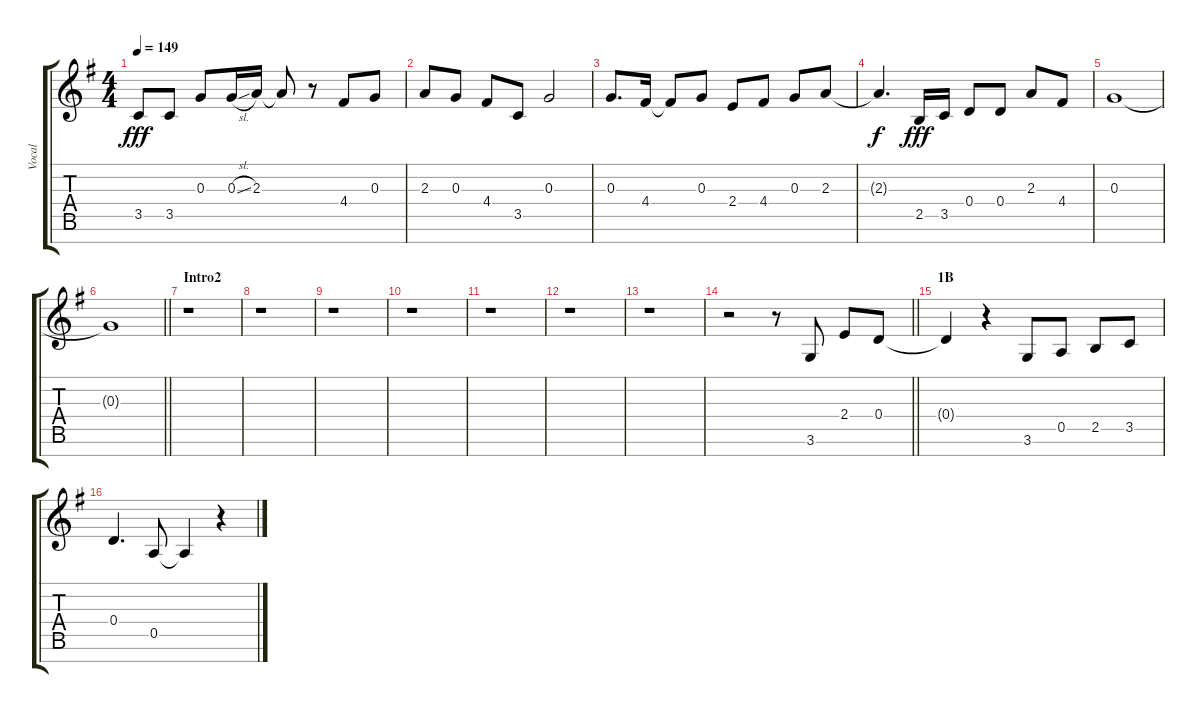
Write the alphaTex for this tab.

\track ("Vocal" "Vocal") {instrument voiceoohs}
\staff {score tabs}
\tuning (E5 B4 G4 D4 A3 E3 B2) {hide}
\ts (4 4)
\tempo 149
\clef g2
\ks g
3.5.8{dy fff} 3.5.8 0.3.8 0.3{sl}.16 2.3.16 2.3{t}.8 r.8 4.4.8 0.3.8 |
2.3.8 0.3.8 4.4.8 3.5.8 0.3.2 |
0.3.8{d} 4.4.16 4.4{t}.8 0.3.8 2.4.8 4.4.8 0.3.8 2.3.8 |
2.3{t}.4{d dy f} 2.5.16{dy fff} 3.5.16 0.4.8 0.4.8 2.3.8 4.4.8 |
0.3.1 |
\barLineRight lightlight
0.3{t}.1 |
\section ("" "Intro2")
r.1 |
r.1 |
r.1 |
r.1 |
r.1 |
r.1 |
r.1 |
\barLineRight lightlight
r.2 r.8 3.6.8 2.4.8 0.4.8 |
\section ("" "1B")
0.4{t}.4 r.4 3.6.8 0.5.8 2.5.8 3.5.8 |
0.4.4{d} 0.5.8 0.5{t}.4 r.4
